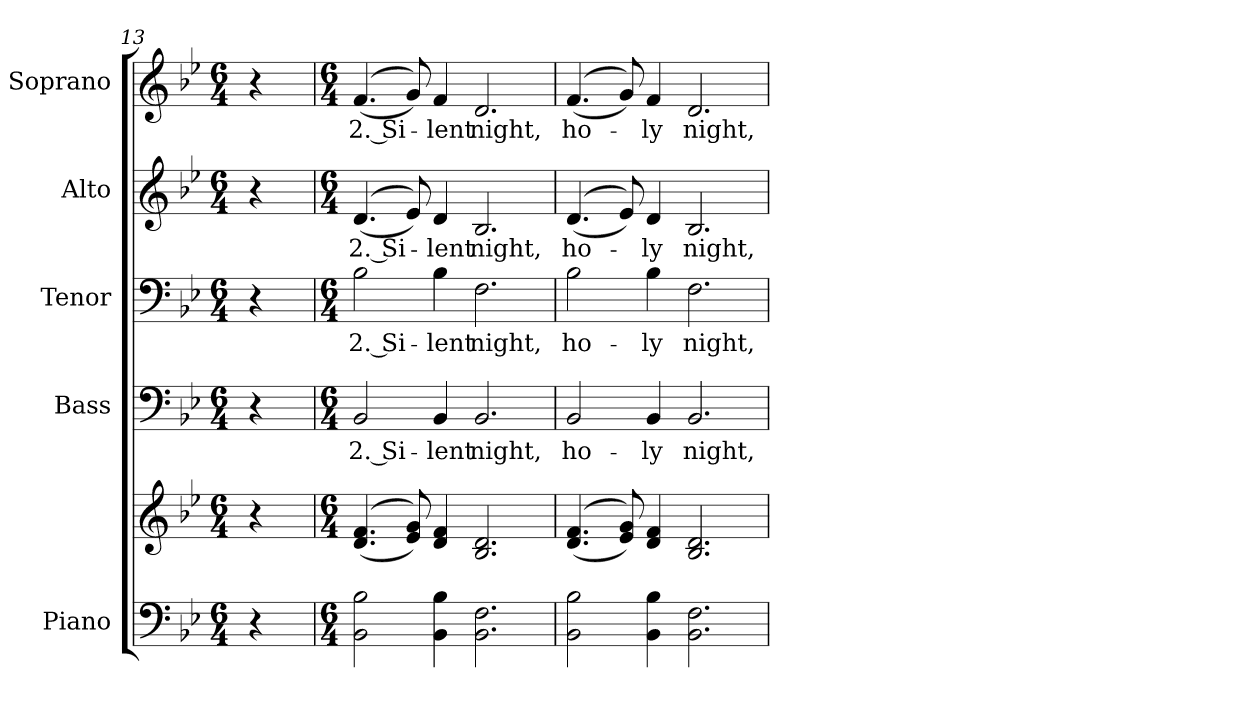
**kern	**kern	**kern	**text	**kern	**text	**kern	**text	**kern	**text
*part5	*part5	*part4	*part4	*part3	*part3	*part2	*part2	*part1	*part1
*staff6	*staff5	*staff4	*staff4	*staff3	*staff3	*staff2	*staff2	*staff1	*staff1
*I"Piano	*	*I"Bass	*	*I"Tenor	*	*I"Alto	*	*I"Soprano	*
*I'Pno.	*	*I'B.	*	*I'T.	*	*I'A.	*	*I'S.	*
!!LO:PB:g=z
*clefF4	*clefG2	*clefF4	*	*clefF4	*	*clefG2	*	*clefG2	*
*k[b-e-]	*k[b-e-]	*k[b-e-]	*	*k[b-e-]	*	*k[b-e-]	*	*k[b-e-]	*
*B-:	*B-:	*B-:	*	*B-:	*	*B-:	*	*B-:	*
*M6/4	*M6/4	*M6/4	*	*M6/4	*	*M6/4	*	*M6/4	*
=13	=13	=13	=13	=13	=13	=13	=13	=13	=13
4r	4r	4r	.	4r	.	4r	.	4r	.
=14	=14	=14	=14	=14	=14	=14	=14	=14	=14
*M6/4	*M6/4	*M6/4	*	*M6/4	*	*M6/4	*	*M6/4	*
!	!	!	!LO:LY:b:color=#000000	!	!	!	!	!	!
!	!	!	!	!	!LO:LY:b:color=#000000	!	!	!	!
!	!	!	!	!	!	!	!LO:LY:b:color=#000000	!	!
!	!	!	!	!	!	!	!	!	!LO:LY:b:color=#000000
2BB-i\ 2B-i	((4.di/ 4.fi	2BB-i/	2. Si-	2B-i\	2. Si-	((4.di/	2. Si-	((4.fi/	2. Si-
.	8e-i/ 8gi))	.	.	.	.	8e-i/))	.	8gi/))	.
!	!	!	!LO:LY:b:color=#000000	!	!	!	!	!	!
!	!	!	!	!	!LO:LY:b:color=#000000	!	!	!	!
!	!	!	!	!	!	!	!LO:LY:b:color=#000000	!	!
!	!	!	!	!	!	!	!	!	!LO:LY:b:color=#000000
4BB-i\ 4B-i	4di/ 4fi	4BB-i/	-lent	4B-i\	-lent	4di/	-lent	4fi/	-lent
!	!	!	!LO:LY:b:color=#000000	!	!	!	!	!	!
!	!	!	!	!	!LO:LY:b:color=#000000	!	!	!	!
!	!	!	!	!	!	!	!LO:LY:b:color=#000000	!	!
!	!	!	!	!	!	!	!	!	!LO:LY:b:color=#000000
2.BB-i\ 2.Fi	2.B-i/ 2.di	2.BB-i/	night,	2.Fi\	night,	2.B-i/	night,	2.di/	night,
=15	=15	=15	=15	=15	=15	=15	=15	=15	=15
!	!	!	!LO:LY:b:color=#000000	!	!	!	!	!	!
!	!	!	!	!	!LO:LY:b:color=#000000	!	!	!	!
!	!	!	!	!	!	!	!LO:LY:b:color=#000000	!	!
!	!	!	!	!	!	!	!	!	!LO:LY:b:color=#000000
2BB-i\ 2B-i	((4.di/ 4.fi	2BB-i/	ho-	2B-i\	ho-	((4.di/	ho-	((4.fi/	ho-
.	8e-i/ 8gi))	.	.	.	.	8e-i/))	.	8gi/))	.
!	!	!	!LO:LY:b:color=#000000	!	!	!	!	!	!
!	!	!	!	!	!LO:LY:b:color=#000000	!	!	!	!
!	!	!	!	!	!	!	!LO:LY:b:color=#000000	!	!
!	!	!	!	!	!	!	!	!	!LO:LY:b:color=#000000
4BB-i\ 4B-i	4di/ 4fi	4BB-i/	-ly	4B-i\	-ly	4di/	-ly	4fi/	-ly
!	!	!	!LO:LY:b:color=#000000	!	!	!	!	!	!
!	!	!	!	!	!LO:LY:b:color=#000000	!	!	!	!
!	!	!	!	!	!	!	!LO:LY:b:color=#000000	!	!
!	!	!	!	!	!	!	!	!	!LO:LY:b:color=#000000
2.BB-i\ 2.Fi	2.B-i/ 2.di	2.BB-i/	night,	2.Fi\	night,	2.B-i/	night,	2.di/	night,
=	=	=	=	=	=	=	=	=	=
*-	*-	*-	*-	*-	*-	*-	*-	*-	*-
